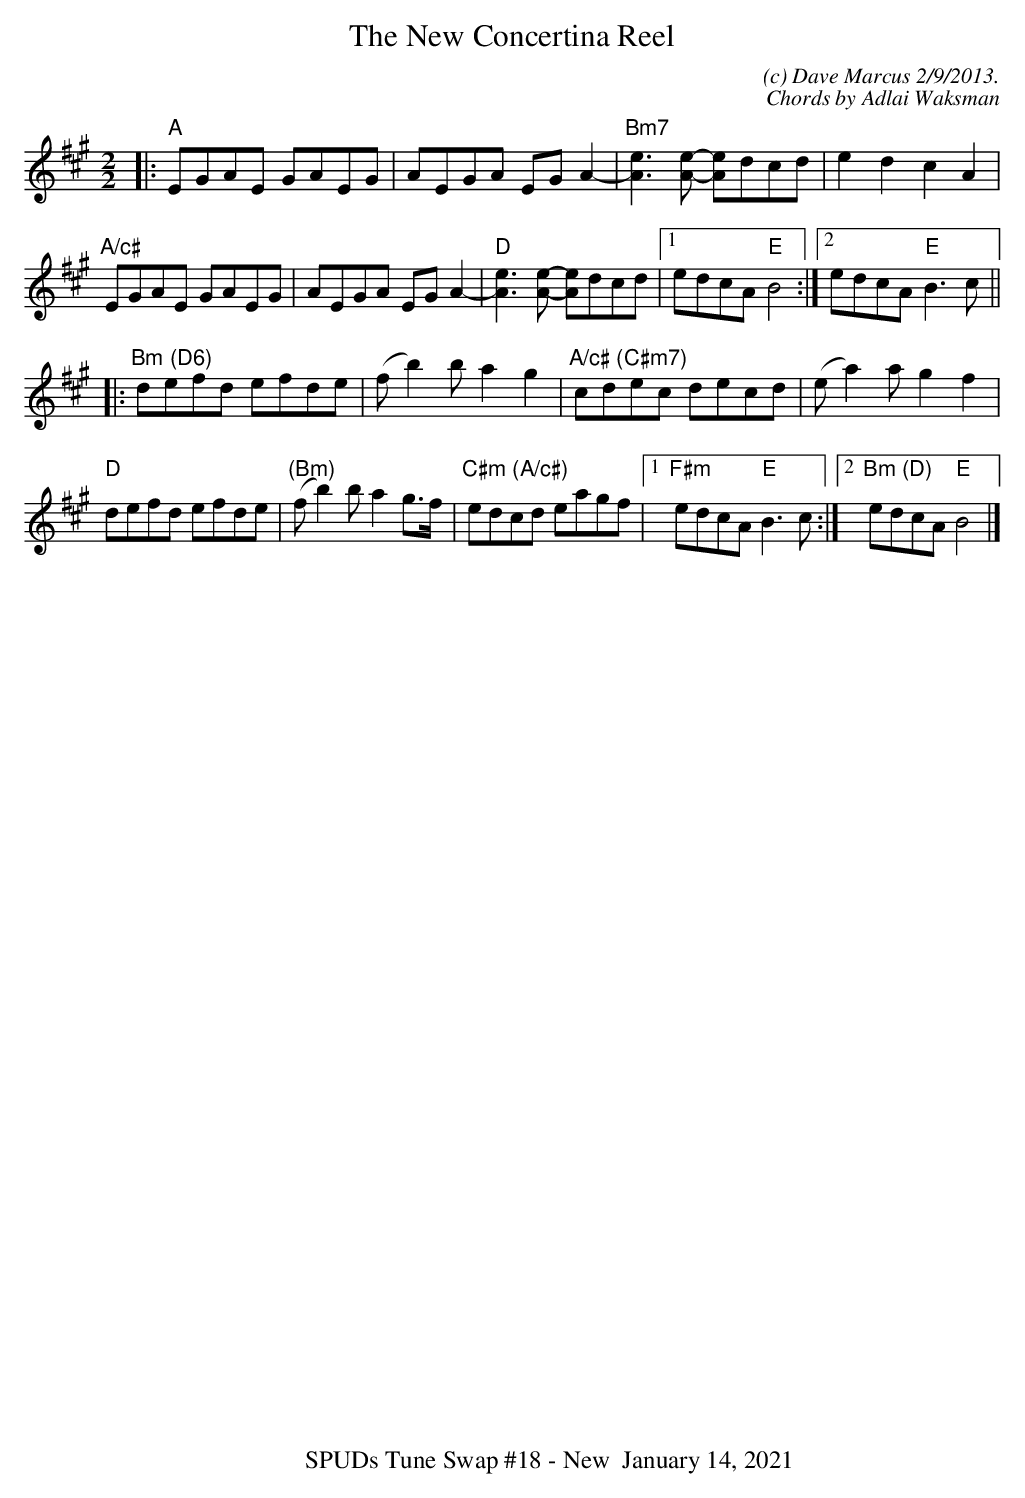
X:1
T:The New Concertina Reel
C:(c) Dave Marcus 2/9/2013.
C:Chords by Adlai Waksman
M:2/2
L:1/8
K:A
|: "A"EGAE GAEG | AEGA EGA2- | "Bm7"[Ae]3 [Ae]- [Ae]dcd | e2d2c2A2 |
"A/c#"EGAE GAEG | AEGA EGA2- | "D"[Ae]3 [Ae]- [Ae]dcd \
|1 edcA "E"B4 :|2 edcA "E"B3c ||
|: "Bm (D6)"defd efde | (fb2)b a2g2 | "A/c# (C#m7)"cdec decd | (ea2)a g2f2 |
"D"defd efde | "(Bm)"(fb2)b a2g>f | "C#m (A/c#)"edcd eagf \
|1 "F#m"edcA "E"B3 c :|2 "Bm (D)"edcA "E"B4 |]
